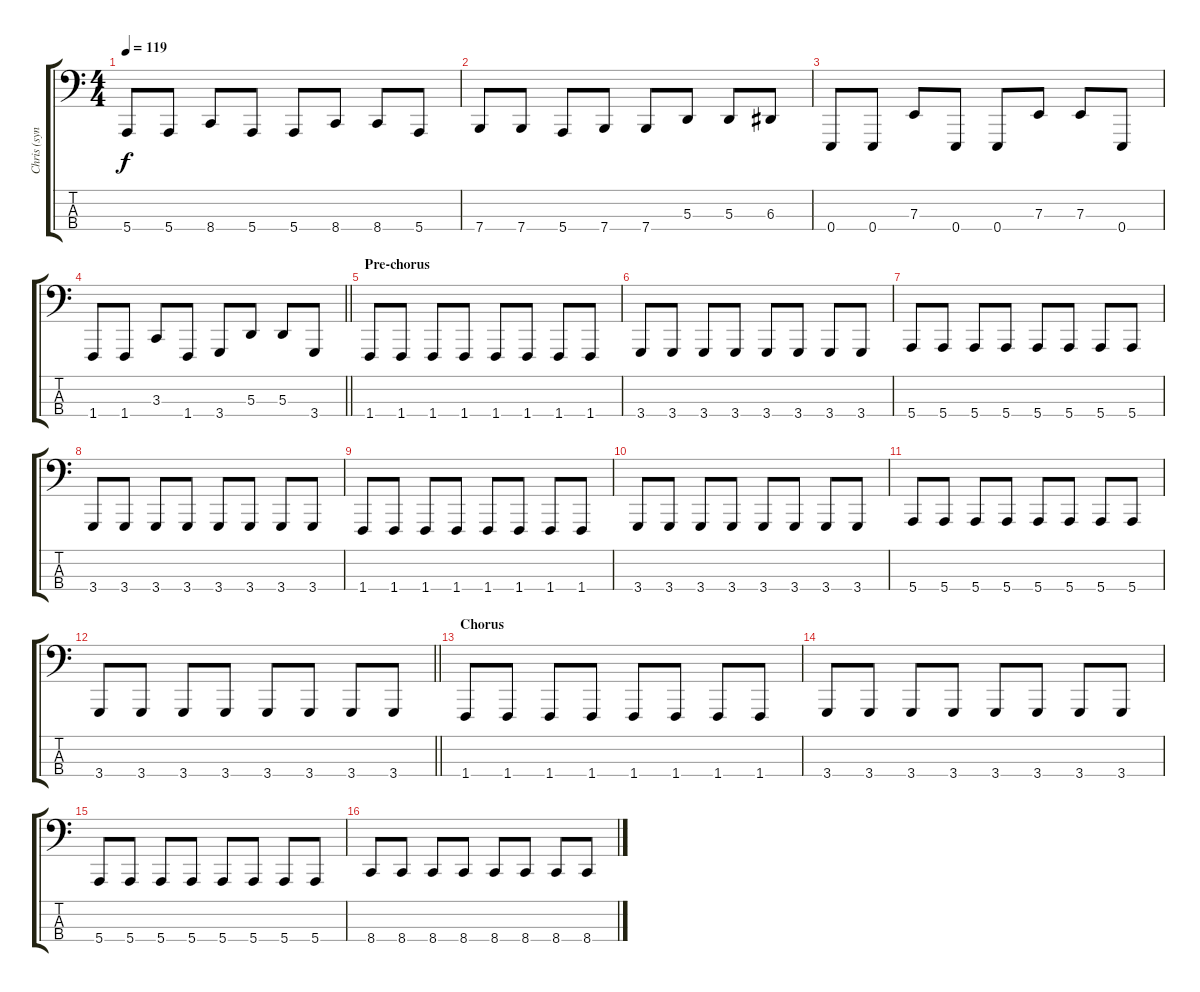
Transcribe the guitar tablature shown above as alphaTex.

\track ("Chris (synth)" "Chris (syn") {instrument lead2sawtooth}
\staff {score tabs}
\tuning (G2 D2 A1 E1) {hide}
\ts (4 4)
\tempo 119
\clef f4
\ks c
5.4.8{dy f} 5.4.8 8.4.8 5.4.8 5.4.8 8.4.8 8.4.8 5.4.8 |
7.4.8 7.4.8 5.4.8 7.4.8 7.4.8 5.3.8 5.3.8 6.3.8 |
0.4.8 0.4.8 7.3.8 0.4.8 0.4.8 7.3.8 7.3.8 0.4.8 |
\barLineRight lightlight
1.4.8 1.4.8 3.3.8 1.4.8 3.4.8 5.3.8 5.3.8 3.4.8 |
\section ("" "Pre-chorus")
1.4.8 1.4.8 1.4.8 1.4.8 1.4.8 1.4.8 1.4.8 1.4.8 |
3.4.8 3.4.8 3.4.8 3.4.8 3.4.8 3.4.8 3.4.8 3.4.8 |
5.4.8 5.4.8 5.4.8 5.4.8 5.4.8 5.4.8 5.4.8 5.4.8 |
3.4.8 3.4.8 3.4.8 3.4.8 3.4.8 3.4.8 3.4.8 3.4.8 |
1.4.8 1.4.8 1.4.8 1.4.8 1.4.8 1.4.8 1.4.8 1.4.8 |
3.4.8 3.4.8 3.4.8 3.4.8 3.4.8 3.4.8 3.4.8 3.4.8 |
5.4.8 5.4.8 5.4.8 5.4.8 5.4.8 5.4.8 5.4.8 5.4.8 |
\barLineRight lightlight
3.4.8 3.4.8 3.4.8 3.4.8 3.4.8 3.4.8 3.4.8 3.4.8 |
\section ("" "Chorus")
1.4.8 1.4.8 1.4.8 1.4.8 1.4.8 1.4.8 1.4.8 1.4.8 |
3.4.8 3.4.8 3.4.8 3.4.8 3.4.8 3.4.8 3.4.8 3.4.8 |
5.4.8 5.4.8 5.4.8 5.4.8 5.4.8 5.4.8 5.4.8 5.4.8 |
8.4.8 8.4.8 8.4.8 8.4.8 8.4.8 8.4.8 8.4.8 8.4.8
